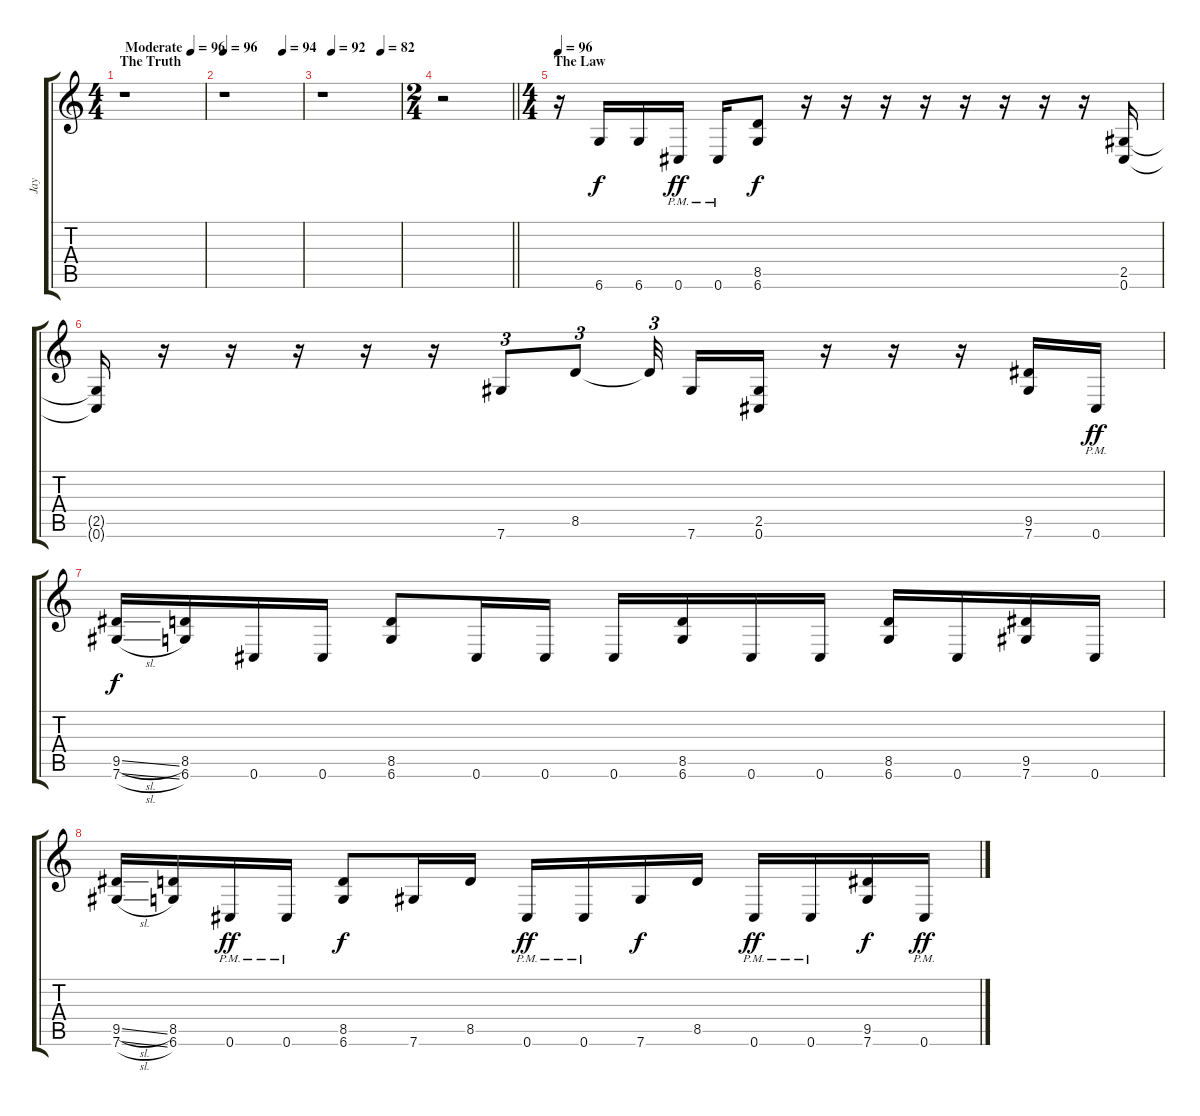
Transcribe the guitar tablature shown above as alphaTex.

\track ("Jay" "Jay") {instrument distortionguitar}
\staff {score tabs}
\tuning (Db4 Ab3 E3 B2 Gb2 Db2) {hide}
\ts (4 4)
\section ("" "The Truth")
\tempo (96 "Moderate")
\tempo 100
\tempo (96 "Moderate")
\clef g2
\ks c
r.1{dy f instrument distortionguitar} |
\tempo 96
\tempo (94 0.75)
r.1 |
\tempo (92 0.125)
\tempo (82 0.75)
r.1 |
\ts (2 4)
\barLineRight lightlight
r.2 |
\ts (4 4)
\section ("" "The Law")
\tempo 96
r.16{volume 12 balance 16} 6.6.16 6.6.16 0.6{pm}.16{dy ff} 0.6{pm}.16 (8.5 6.6).8{dy f} r.16 r.16 r.16 r.16 r.16 r.16 r.16 r.16 (2.5 0.6).16 |
(2.5{t} 0.6{t}).16 r.16 r.16 r.16 r.16 r.16 7.6.8{tu (3 2)} 8.5.8{tu (3 2)} 8.5{t}.32{tu (3 2) beam splitsecondary} 7.6.16 (2.5 0.6).16 r.16 r.16 r.16 (9.5 7.6).16 0.6{pm}.16{dy ff} |
(9.5{sl} 7.6{sl}).16{dy f} (8.5 6.6).16 0.6.16 0.6.16 (8.5 6.6).8 0.6.16 0.6.16 0.6.16 (8.5 6.6).16 0.6.16 0.6.16 (8.5 6.6).16 0.6.16 (9.5 7.6).16 0.6.16 |
(9.5{sl} 7.6{sl}).16 (8.5 6.6).16 0.6{pm}.16{dy ff} 0.6{pm}.16 (8.5 6.6).8{dy f} 7.6.16 8.5.16 0.6{pm}.16{dy ff} 0.6{pm}.16 7.6.16{dy f} 8.5.16 0.6{pm}.16{dy ff} 0.6{pm}.16 (9.5 7.6).16{dy f} 0.6{pm}.16{dy ff}
